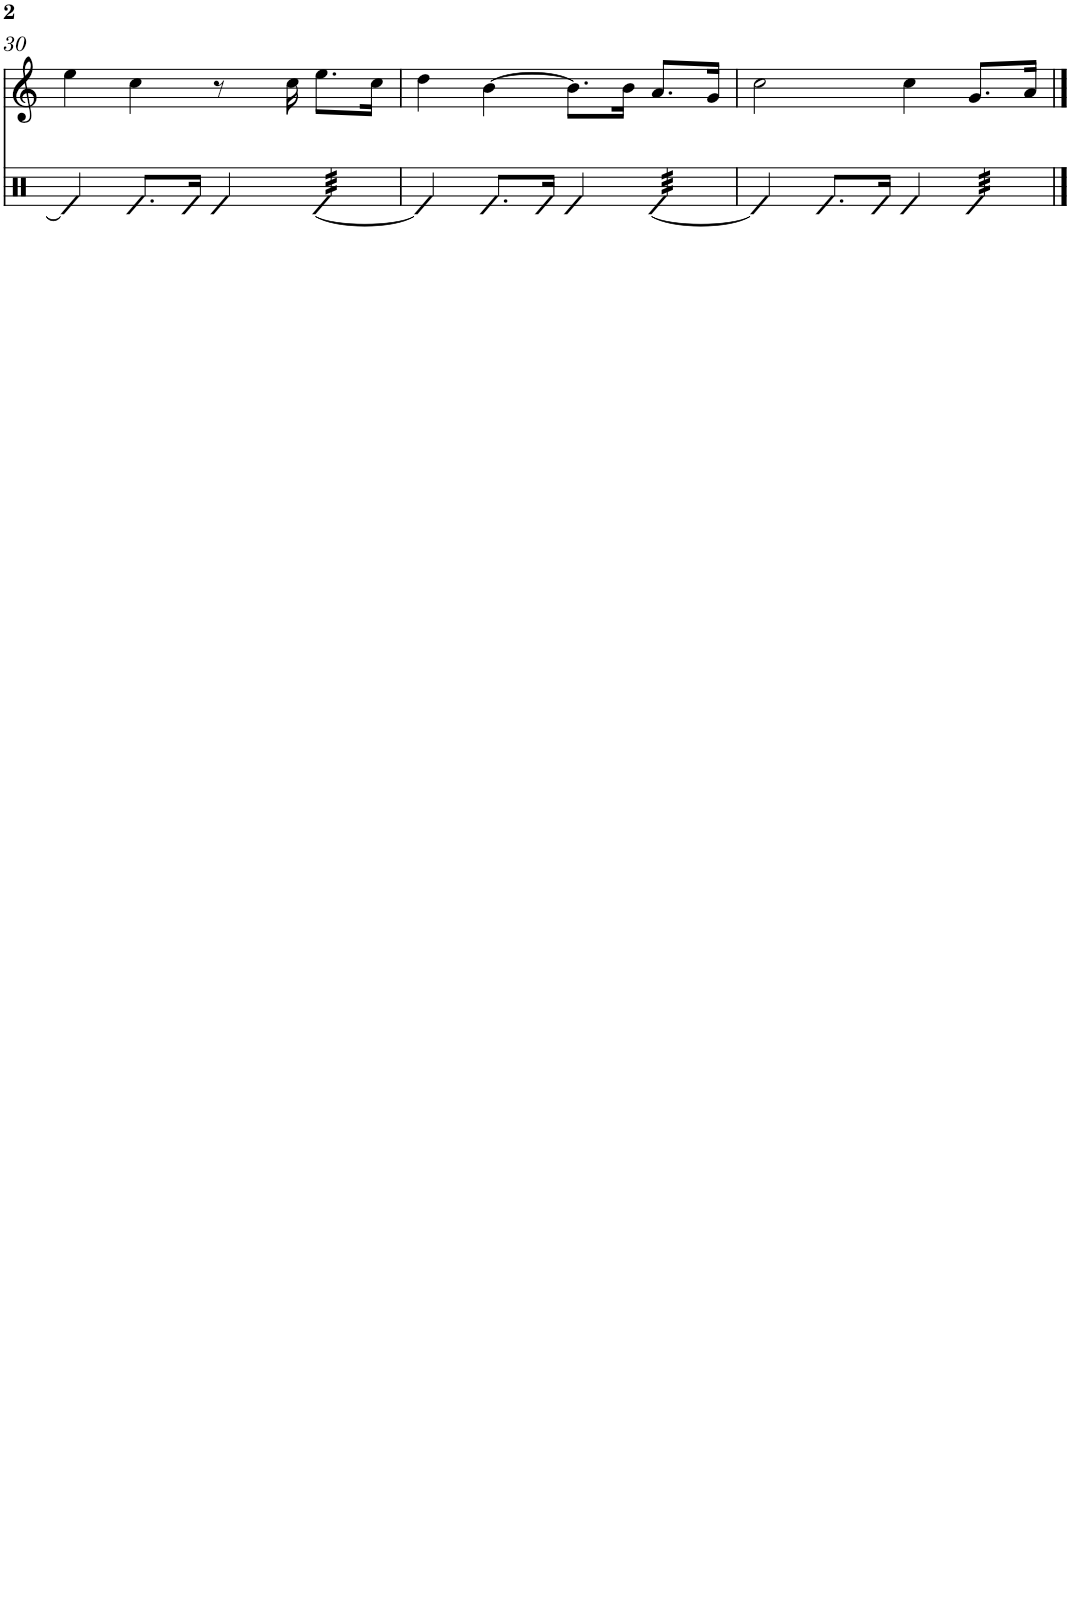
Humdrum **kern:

**kern	**kern
*part2	*part1
*staff2	*staff1
*I"Timbal	*I"Gralla
!!LO:PB:g=z
*clefX	*clefG2
*k[]	*k[]
*M4/4	*M4/4
=30	=30
4e/]	4ee\
8.e/L	4cc\
16e/Jk	.
4e/	8r
.	16ryy
.	16cc\
*tremolo	*
[32e/LLL	8.ee\L
32e/	.
32e/	.
32e/	.
32e/	.
32e/	.
32e/	16cc\Jk
32e/JJJ	.
*Xtremolo	*
=31	=31
4e/]	4dd\
8.e/L	[4b\
16e/Jk	.
4e/	8.b\L]
.	16b\Jk
*tremolo	*
[32e/LLL	8.a/L
32e/	.
32e/	.
32e/	.
32e/	.
32e/	.
32e/	16g/Jk
32e/JJJ	.
*Xtremolo	*
=32	=32
4e/]	2cc\
8.e/L	.
16e/Jk	.
4e/	4cc\
*tremolo	*
32e/LLL	8.g/L
32e/	.
32e/	.
32e/	.
32e/	.
32e/	.
32e/	16a/Jk
32e/JJJ	.
*Xtremolo	*
==	==
*-	*-
